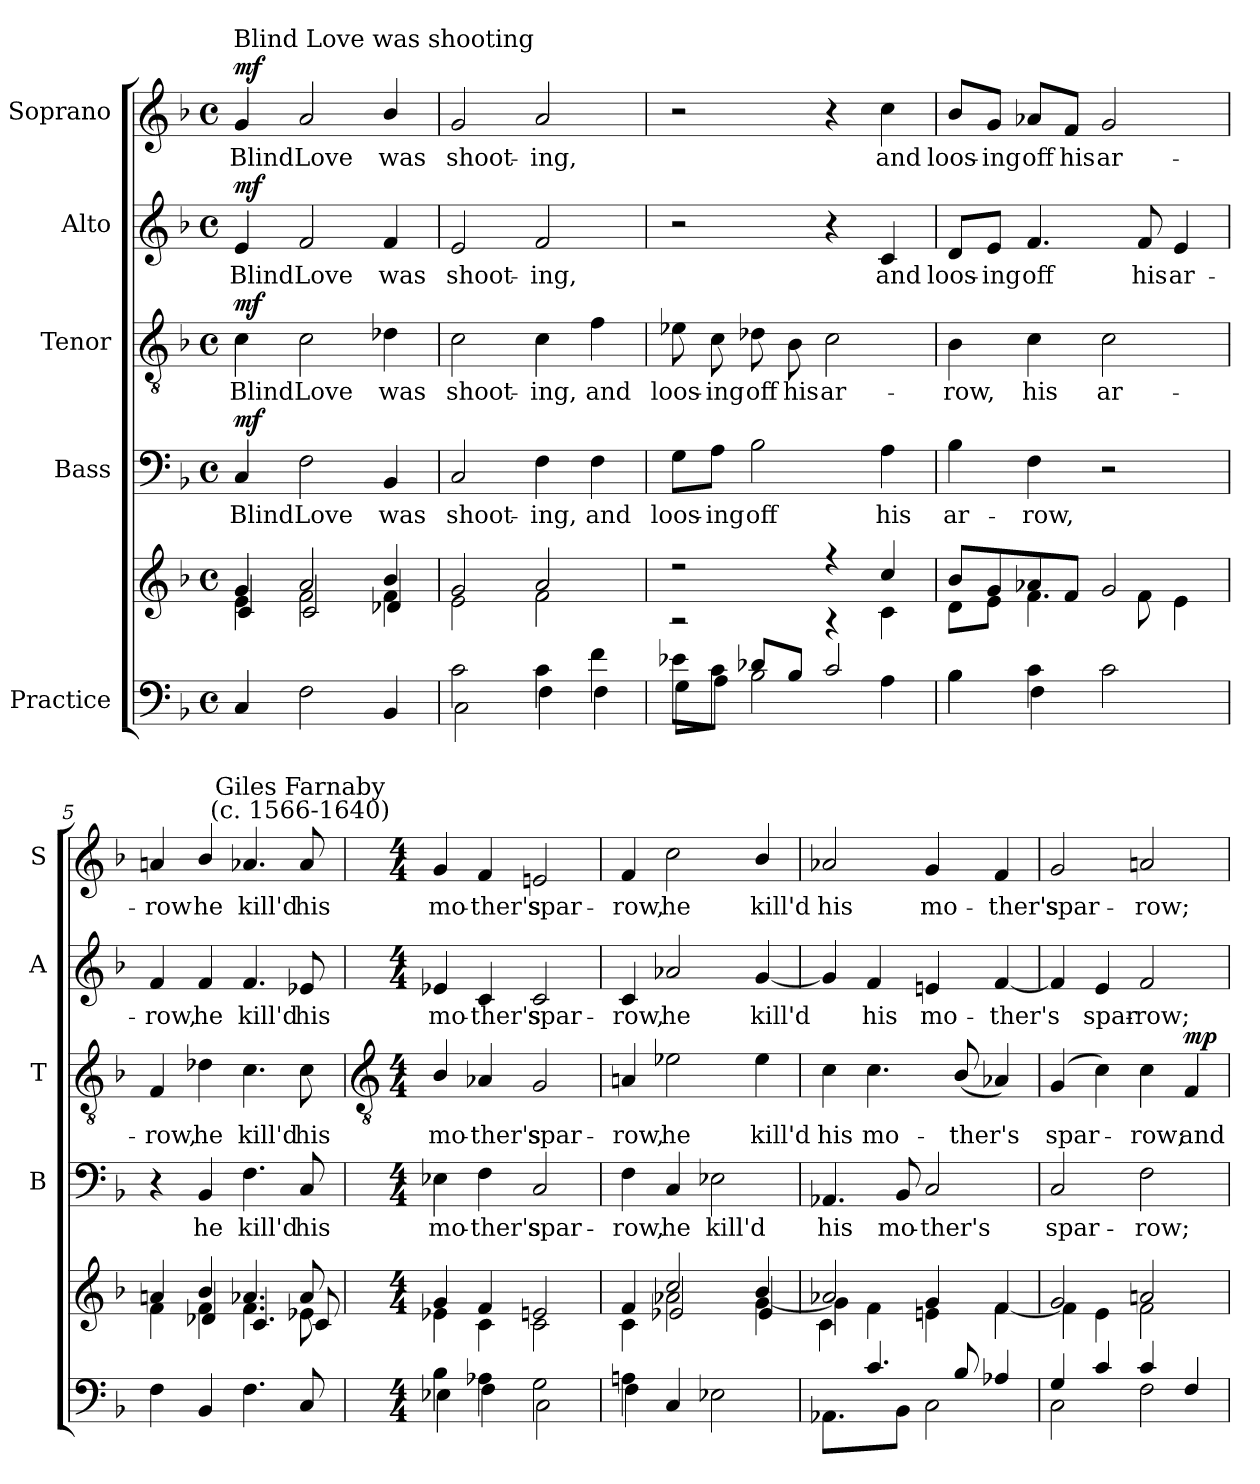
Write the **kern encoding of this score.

**kern	**kern	**dynam	**kern	**text	**dynam	**kern	**text	**dynam	**kern	**text	**dynam	**kern	**text	**dynam
*part5	*part5	*part5	*part4	*part4	*part4	*part3	*part3	*part3	*part2	*part2	*part2	*part1	*part1	*part1
*staff6	*staff5	*staff5/6	*staff4	*staff4	*staff4	*staff3	*staff3	*staff3	*staff2	*staff2	*staff2	*staff1	*staff1	*staff1
*I"Practice	*	*	*I"Bass	*	*	*I"Tenor	*	*	*I"Alto	*	*	*I"Soprano	*	*
*	*	*	*I'B	*	*	*I'T	*	*	*I'A	*	*	*I'S	*	*
*clefF4	*clefG2	*	*clefF4	*	*	*clefGv2	*	*	*clefG2	*	*	*clefG2	*	*
*k[b-]	*k[b-]	*	*k[b-]	*	*	*k[b-]	*	*	*k[b-]	*	*	*k[b-]	*	*
*F:	*F:	*	*F:	*	*	*F:	*	*	*F:	*	*	*F:	*	*
*M4/4	*M4/4	*	*M4/4	*	*	*M4/4	*	*	*M4/4	*	*	*M4/4	*	*
*met(c)	*met(c)	*	*met(c)	*	*	*met(c)	*	*	*met(c)	*	*	*met(c)	*	*
=1	=1	=1	=1	=1	=1	=1	=1	=1	=1	=1	=1	=1	=1	=1
*	*^	*	*	*	*	*	*	*	*	*	*	*	*	*
*	*	*^	*	*	*	*	*	*	*	*	*	*	*	*	*
!	!	!	!	!LO:DY:b=2	!	!LO:LY:b	!	!	!LO:LY:b	!	!	!LO:LY:b	!	!	!LO:LY:b	!
!	!	!	!	!LO:DY:n=1:b	!	!	!	!	!	!	!	!	!	!	!	!
!	!	!	!	!LO:DY:n=2:b	!	!	!LO:DY:b	!	!	!LO:DY:b	!	!	!LO:DY:b	!	!	!LO:DY:b
4C	4g	4e	4c/	mf mf mf	4C	Blind	mf	4c	Blind	mf	4e	Blind	mf	4g	Blind	mf
!	!	!	!	!	!	!LO:LY:b	!	!	!LO:LY:b	!	!	!LO:LY:b	!	!	!LO:LY:b	!
2F	2a	2f	2c/	.	2F	Love	.	2c	Love	.	2f	Love	.	2a	Love	.
!	!	!	!	!	!	!	!	!	!	!	!	!	!	!LO:TX:a:cj:t=Blind Love was shooting	!	!
!	!	!	!	!	!	!LO:LY:b	!	!	!LO:LY:b	!	!	!LO:LY:b	!	!	!LO:LY:b	!
4BB-	4b-/	4f	4d-X/	.	4BB-	was	.	4d-X	was	.	4f	was	.	4b-/	was	.
=2	=2	=2	=2	=2	=2	=2	=2	=2	=2	=2	=2	=2	=2	=2	=2	=2
*^	*	*	*	*	*	*	*	*	*	*	*	*	*	*	*	*
!	!	!	!	!	!	!	!LO:LY:b	!	!	!LO:LY:b	!	!	!LO:LY:b	!	!	!LO:LY:b	!
*	*	*	*v	*v	*	*	*	*	*	*	*	*	*	*	*	*	*
2c\	2C\	2g	2e	.	2C	shoot-	.	2c	shoot-	.	2e	shoot-	.	2g	shoot-	.
!	!	!	!	!	!	!LO:LY:b	!	!	!LO:LY:b	!	!	!LO:LY:b	!	!	!LO:LY:b	!
4c\	4F	2a	2f	.	4F	-ing,	.	4c	-ing,	.	2f	-ing,	.	2a	-ing,	.
!	!	!	!	!	!	!LO:LY:b	!	!	!LO:LY:b	!	!	!	!	!	!	!
4f\	4F	.	.	.	4F	and	.	4f	and	.	.	.	.	.	.	.
=3	=3	=3	=3	=3	=3	=3	=3	=3	=3	=3	=3	=3	=3	=3	=3	=3
!	!	!	!	!	!	!LO:LY:b	!	!	!LO:LY:b	!	!	!	!	!	!	!
8e-X\L	8GL	2r	2r	.	8G\L	loos-	.	8e-X	loos-	.	2r	.	.	2r	.	.
!	!	!	!	!	!	!LO:LY:b	!	!	!LO:LY:b	!	!	!	!	!	!	!
8c\J	8AJ	.	.	.	8A\J	-ing	.	8c	-ing	.	.	.	.	.	.	.
!	!	!	!	!	!	!LO:LY:b	!	!	!LO:LY:b	!	!	!	!	!	!	!
8d-X/L	2B-	.	.	.	2B-	off	.	8d-X	off	.	.	.	.	.	.	.
!	!	!	!	!	!	!	!	!	!LO:LY:b	!	!	!	!	!	!	!
8B-/J	.	.	.	.	.	.	.	8B-	his	.	.	.	.	.	.	.
!	!	!	!	!	!	!	!	!	!LO:LY:b	!	!	!	!	!	!	!
2c/	.	4r	4r	.	.	.	.	2c	ar-	.	4r	.	.	4r	.	.
!	!	!	!	!	!	!LO:LY:b	!	!	!	!	!	!LO:LY:b	!	!	!LO:LY:b	!
.	4A	4cc/	4c	.	4A	his	.	.	.	.	4c	and	.	4cc	and	.
=4	=4	=4	=4	=4	=4	=4	=4	=4	=4	=4	=4	=4	=4	=4	=4	=4
!	!	!	!	!	!	!LO:LY:b	!	!	!LO:LY:b	!	!	!LO:LY:b	!	!	!LO:LY:b	!
4B-\	4B-	8b-/L	8dL	.	4B-	ar-	.	4B-	-row,	.	8d/L	loos-	.	8b-/L	loos-	.
!	!	!	!	!	!	!	!	!	!	!	!	!LO:LY:b	!	!	!LO:LY:b	!
.	.	8g	8eJ	.	.	.	.	.	.	.	8e/J	-ing	.	8g/J	-ing	.
!	!	!	!	!	!	!LO:LY:b	!	!	!LO:LY:b	!	!	!LO:LY:b	!	!	!LO:LY:b	!
4c\	4F	8a-X	4.f\	.	4F	-row,	.	4c	his	.	4.f	off	.	8a-X/L	off	.
!	!	!	!	!	!	!	!	!	!	!	!	!	!	!	!LO:LY:b	!
.	.	8fJ	.	.	.	.	.	.	.	.	.	.	.	8f/J	his	.
!	!	!	!	!	!	!	!	!	!LO:LY:b	!	!	!	!	!	!LO:LY:b	!
2c\	2ryy	2g	.	.	2r	.	.	2c	ar-	.	.	.	.	2g	ar-	.
!	!	!	!	!	!	!	!	!	!	!	!	!LO:LY:b	!	!	!	!
.	.	.	8f\	.	.	.	.	.	.	.	8f	his	.	.	.	.
!	!	!	!	!	!	!	!	!	!	!	!	!LO:LY:b	!	!	!	!
.	.	.	4e\	.	.	.	.	.	.	.	4e	ar-	.	.	.	.
=5	=5	=5	=5	=5	=5	=5	=5	=5	=5	=5	=5	=5	=5	=5	=5	=5
*	*	*	*^	*	*	*	*	*	*	*	*	*	*	*	*	*
!	!	!	!	!	!	!	!	!	!	!LO:LY:b	!	!	!LO:LY:b	!	!	!LO:LY:b	!
4F\	4ryy	4an	4f	4ryy	.	4r	.	.	4F	-row,	.	4f	-row,	.	4an	-row	.
!	!	!	!	!	!	!	!LO:LY:b	!	!	!LO:LY:b	!	!	!LO:LY:b	!	!	!LO:LY:b	!
2.ryy	4BB-	4b-/	4f	4d-X/	.	4BB-	he	.	4d-X	he	.	4f	he	.	4b-/	he	.
!	!	!	!	!	!	!	!LO:LY:b	!	!	!LO:LY:b	!	!	!LO:LY:b	!	!	!LO:LY:b	!
.	4.F	4.a-X	4.f	4.c/	.	4.F	kill'd	.	4.c	kill'd	.	4.f	kill'd	.	4.a-X	kill'd	.
!	!	!	!	!	!	!	!	!	!	!	!	!	!	!	!LO:TX:a:cj:t=Giles Farnaby\n(c. 1566-1640)	!	!
!	!	!	!	!	!	!	!LO:LY:b	!	!	!LO:LY:b	!	!	!LO:LY:b	!	!	!LO:LY:b	!
.	8C	8a-	8e-X	8c	.	8C	his	.	8c	his	.	8e-X	his	.	8a-	his	.
*	*	*v	*v	*v	*	*	*	*	*	*	*	*	*	*	*	*	*
!!LO:LB:g=z
=6	=6	=6	=6	=6	=6	=6	=6	=6	=6	=6	=6	=6	=6	=6	=6
*	*	*	*	*	*	*	*clefGv2	*	*	*	*	*	*	*	*
*M4/4	*	*M4/4	*	*M4/4	*	*	*M4/4	*	*	*M4/4	*	*	*M4/4	*	*
*	*	*^	*	*	*	*	*	*	*	*	*	*	*	*	*
*	*	*	*^	*	*	*	*	*	*	*	*	*	*	*	*	*
!	!	!	!	!	!	!	!LO:LY:b	!	!	!LO:LY:b	!	!	!LO:LY:b	!	!	!LO:LY:b	!
*	*	*	*v	*v	*	*	*	*	*	*	*	*	*	*	*	*	*
4B-\	4E-X	4g	4e-X	.	4E-X	mo-	.	4B-/	mo-	.	4e-X	mo-	.	4g	mo-	.
!	!	!	!	!	!	!LO:LY:b	!	!	!LO:LY:b	!	!	!LO:LY:b	!	!	!LO:LY:b	!
4A-X\	4F	4f	4c	.	4F	-ther's	.	4A-X	-ther's	.	4c	-ther's	.	4f	-ther's	.
!	!	!	!	!	!	!LO:LY:b	!	!	!LO:LY:b	!	!	!LO:LY:b	!	!	!LO:LY:b	!
2G\	2C\	2en	2c	.	2C	spar-	.	2G	spar-	.	2c	spar-	.	2en	spar-	.
=7	=7	=7	=7	=7	=7	=7	=7	=7	=7	=7	=7	=7	=7	=7	=7	=7
*	*	*	*^	*	*	*	*	*	*	*	*	*	*	*	*	*
!	!	!	!	!	!	!	!LO:LY:b	!	!	!LO:LY:b	!	!	!LO:LY:b	!	!	!LO:LY:b	!
4An\	4F	4f	4c	4ryy	.	4F	-row,	.	4An	-row,	.	4c	-row,	.	4f	-row,	.
!	!	!	!	!	!	!	!LO:LY:b	!	!	!LO:LY:b	!	!	!LO:LY:b	!	!	!LO:LY:b	!
2.ryy	4C	2cc/	2a-X	2e-X/	.	4C	he	.	2e-X	he	.	2a-X	he	.	2cc	he	.
!	!	!	!	!	!	!	!LO:LY:b	!	!	!	!	!	!	!	!	!	!
.	2E-X	.	.	.	.	2E-X	kill'd	.	.	.	.	.	.	.	.	.	.
!	!	!	!	!	!	!	!	!	!	!LO:LY:b	!	!	!LO:LY:b	!	!	!LO:LY:b	!
.	.	4b-/	[4g	4e-/	.	.	.	.	4e-	kill'd	.	[4g	kill'd	.	4b-/	kill'd	.
=8	=8	=8	=8	=8	=8	=8	=8	=8	=8	=8	=8	=8	=8	=8	=8	=8	=8
!	!	!	!	!	!	!	!LO:LY:b	!	!	!LO:LY:b	!	!	!	!	!	!LO:LY:b	!
4ryy	4.AA-X\	2a-X	4g\]	4c\	.	4.AA-X	his	.	4c	his	.	4g]	.	.	2a-X	his	.
!	!	!	!	!	!	!	!	!	!	!LO:LY:b	!	!	!LO:LY:b	!	!	!	!
4.c/	.	.	4f\	2.ryy	.	.	.	.	4.c	mo-	.	4f	his	.	.	.	.
!	!	!	!	!	!	!	!LO:LY:b	!	!	!	!	!	!	!	!	!	!
.	8BB-\J	.	.	.	.	8BB-	mo-	.	.	.	.	.	.	.	.	.	.
!	!	!	!	!	!	!	!LO:LY:b	!	!	!	!	!	!LO:LY:b	!	!	!LO:LY:b	!
.	2C\	4g	4en	.	.	2C	-ther's	.	.	.	.	4en	mo-	.	4g	mo-	.
!	!	!	!	!	!	!	!	!	!	!LO:LY:b	!	!	!	!	!	!	!
8B-/L	.	.	.	.	.	.	.	.	(<8B-/L	-ther's	.	.	.	.	.	.	.
!	!	!	!	!	!	!	!	!	!	!	!	!	!LO:LY:b	!	!	!LO:LY:b	!
4A-X/	.	4f	[4f	.	.	.	.	.	4A-X)	.	.	[4f	-ther's	.	4f	-ther's	.
*	*	*	*v	*v	*	*	*	*	*	*	*	*	*	*	*	*	*
=9	=9	=9	=9	=9	=9	=9	=9	=9	=9	=9	=9	=9	=9	=9	=9	=9
!	!	!	!	!	!	!LO:LY:b	!	!	!LO:LY:b	!	!	!	!	!	!LO:LY:b	!
4G/	2C\	2g	4f\]	.	2C	spar-	.	(4G	spar-	.	4f]	.	.	2g	spar-	.
!	!	!	!	!	!	!	!	!	!	!	!	!LO:LY:b	!	!	!	!
4c/	.	.	4e\	.	.	.	.	4c)	.	.	4e	spar-	.	.	.	.
!	!	!	!	!	!	!LO:LY:b	!	!	!LO:LY:b	!	!	!LO:LY:b	!	!	!LO:LY:b	!
4c/	2F	2an	2f	.	2F	-row;	.	4c	row;	.	2f	-row;	.	2an	-row;	.
!	!	!	!	!	!	!	!	!	!LO:LY:b	!LO:DY:b	!	!	!	!	!	!
4F/	.	.	.	.	.	.	.	4F	and	mp	.	.	.	.	.	.
*v	*v	*	*	*	*	*	*	*	*	*	*	*	*	*	*	*
*	*v	*v	*	*	*	*	*	*	*	*	*	*	*	*	*
=	=	=	=	=	=	=	=	=	=	=	=	=	=	=
*-	*-	*-	*-	*-	*-	*-	*-	*-	*-	*-	*-	*-	*-	*-
